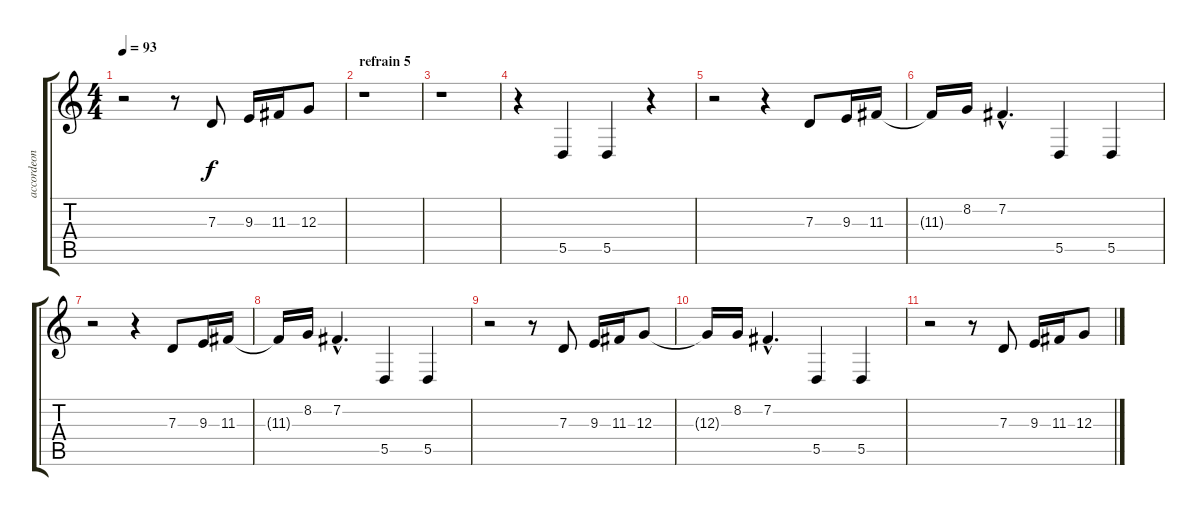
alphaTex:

\track ("accordeon" "accordeon") {instrument accordion}
\staff {score tabs}
\tuning (E4 B3 G3 D3 A2 E2) {hide}
\ts (4 4)
\tempo 93
\clef g2
\ks c
r.2{dy f} r.8 7.3.8 9.3.16 11.3.16 12.3.8 |
\section ("" "refrain 5")
r.1 |
r.1 |
r.4 5.5.4 5.5.4 r.4 |
r.2 r.4 7.3.8 9.3.16 11.3.16 |
11.3{t}.16 8.2.16 7.2{hac}.4{d} 5.5.4 5.5.4 |
r.2 r.4 7.3.8 9.3.16 11.3.16 |
11.3{t}.16 8.2.16 7.2{hac}.4{d} 5.5.4 5.5.4 |
r.2 r.8 7.3.8 9.3.16 11.3.16 12.3.8 |
12.3{t}.16 8.2.16 7.2{hac}.4{d} 5.5.4 5.5.4 |
r.2 r.8 7.3.8 9.3.16 11.3.16 12.3.8
